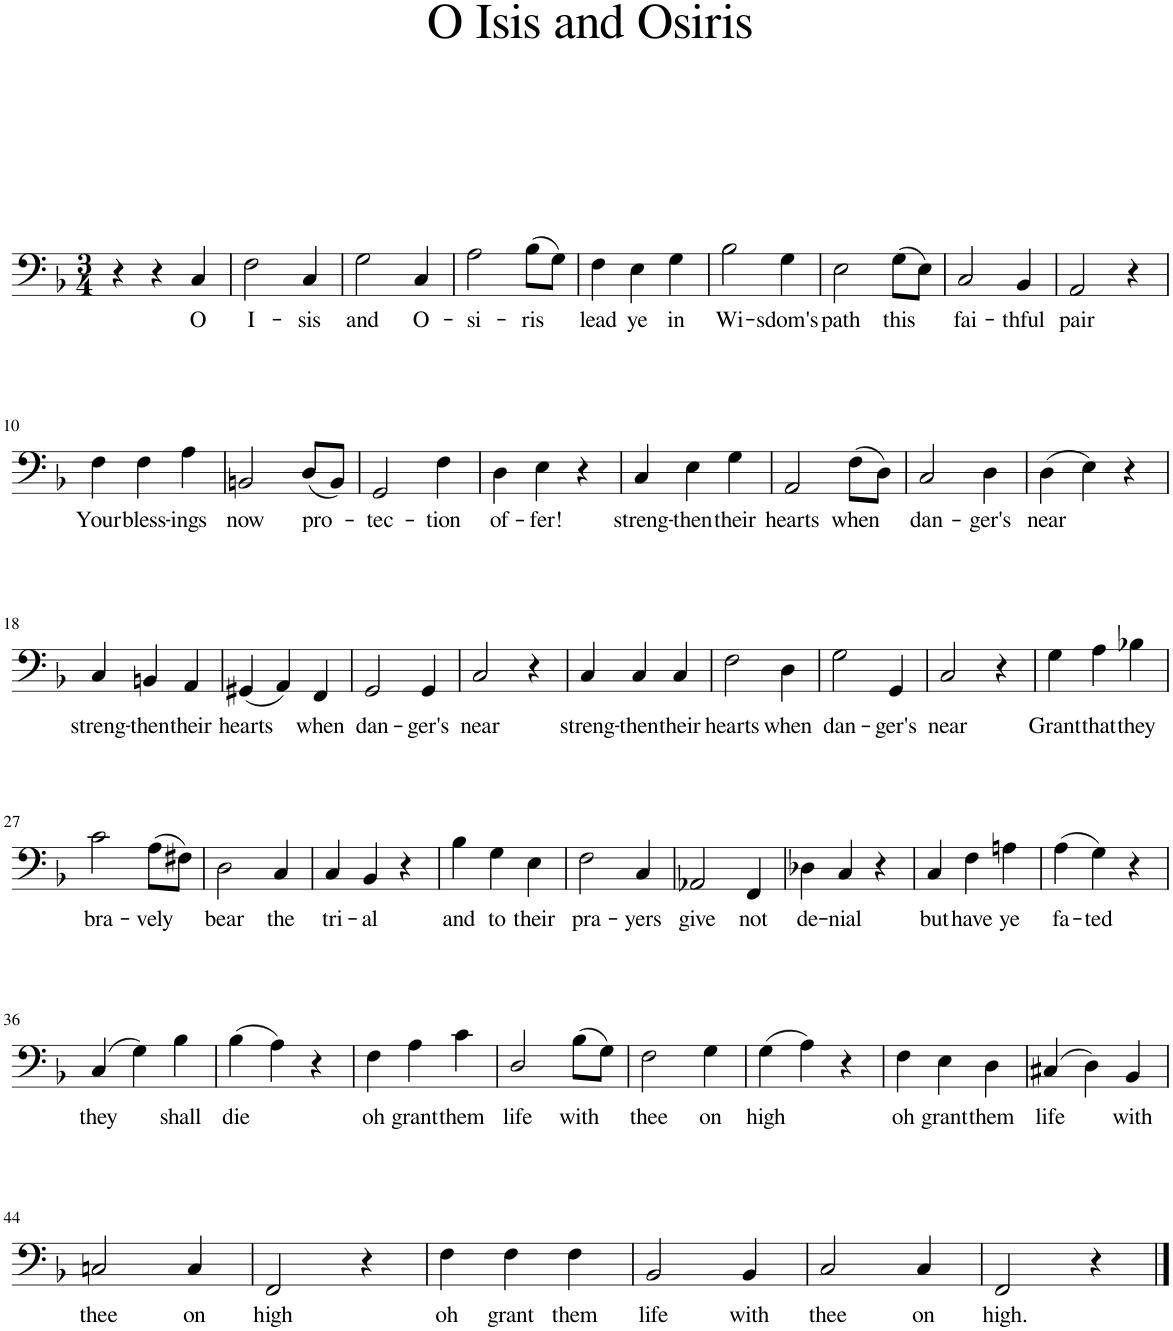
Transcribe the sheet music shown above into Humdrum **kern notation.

**kern	**text
*part1	*part1
*staff1	*staff1
*I"Bass	*
*I'B.	*
*clefF4	*
*k[b-]	*
*M3/4	*
=1	=1
4r	.
4r	.
!	!LO:LY:b
4C/	O
=2	=2
!	!LO:LY:b
2F\	I-
!	!LO:LY:b
4C/	-sis
=3	=3
!	!LO:LY:b
2G\	and
!	!LO:LY:b
4C/	O-
=4	=4
!	!LO:LY:b
2A\	-si-
!	!LO:LY:b
(8B-\L	-ris
8G\J)	.
=5	=5
!	!LO:LY:b
4F\	lead
!	!LO:LY:b
4E\	ye
!	!LO:LY:b
4G\	in
=6	=6
!	!LO:LY:b
2B-\	Wi-
!	!LO:LY:b
4G\	-sdom's
=7	=7
!	!LO:LY:b
2E\	path
!	!LO:LY:b
(8G\L	this
8E\J)	.
=8	=8
!	!LO:LY:b
2C/	fai-
!	!LO:LY:b
4BB-/	-thful
=9	=9
!	!LO:LY:b
2AA/	pair
4r	.
!!LO:LB:g=z
=10	=10
!	!LO:LY:b
4F\	Your
!	!LO:LY:b
4F\	bless-
!	!LO:LY:b
4A\	-ings
=11	=11
!	!LO:LY:b
2BBn/	now
!	!LO:LY:b
(8D/L	pro-
8BB/J)	.
=12	=12
!	!LO:LY:b
2GG/	tec-
!	!LO:LY:b
4F\	-tion
=13	=13
!	!LO:LY:b
4D\	of-
!	!LO:LY:b
4E\	-fer!
4r	.
=14	=14
!	!LO:LY:b
4C/	streng-
!	!LO:LY:b
4E\	-then
!	!LO:LY:b
4G\	their
=15	=15
!	!LO:LY:b
2AA/	hearts
!	!LO:LY:b
(8F\L	when
8D\J)	.
=16	=16
!	!LO:LY:b
2C/	dan-
!	!LO:LY:b
4D\	-ger's
=17	=17
!	!LO:LY:b
(4D\	near
4E\)	.
4r	.
!!LO:LB:g=z
=18	=18
!	!LO:LY:b
4C/	streng-
!	!LO:LY:b
4BBn/	-then
!	!LO:LY:b
4AA/	their
=19	=19
!	!LO:LY:b
(4GG#X/	hearts
4AA/)	.
!	!LO:LY:b
4FF/	when
=20	=20
!	!LO:LY:b
2GG/	dan-
!	!LO:LY:b
4GG/	-ger's
=21	=21
!	!LO:LY:b
2C/	near
4r	.
=22	=22
!	!LO:LY:b
4C/	streng-
!	!LO:LY:b
4C/	-then
!	!LO:LY:b
4C/	their
=23	=23
!	!LO:LY:b
2F\	hearts
!	!LO:LY:b
4D\	when
=24	=24
!	!LO:LY:b
2G\	dan-
!	!LO:LY:b
4GG/	-ger's
=25	=25
!	!LO:LY:b
2C/	near
4r	.
=26	=26
!	!LO:LY:b
4G\	Grant
!	!LO:LY:b
4A\	that
!	!LO:LY:b
4B-X\	they
!!LO:LB:g=z
=27	=27
!	!LO:LY:b
2c\	bra-
!	!LO:LY:b
(8A\L	-vely
8F#X\J)	.
=28	=28
!	!LO:LY:b
2D\	bear
!	!LO:LY:b
4C/	the
=29	=29
!	!LO:LY:b
4C/	tri-
!	!LO:LY:b
4BB-/	-al
4r	.
=30	=30
!	!LO:LY:b
4B-\	and
!	!LO:LY:b
4G\	to
!	!LO:LY:b
4E\	their
=31	=31
!	!LO:LY:b
2F\	pra-
!	!LO:LY:b
4C/	-yers
=32	=32
!	!LO:LY:b
2AA-X/	give
!	!LO:LY:b
4FF/	not
=33	=33
!	!LO:LY:b
4D-X\	de-
!	!LO:LY:b
4C/	-nial
4r	.
=34	=34
!	!LO:LY:b
4C/	but
!	!LO:LY:b
4F\	have
!	!LO:LY:b
4An\	ye
=35	=35
!	!LO:LY:b
(4A\	fa-
!	!LO:LY:b
4G\)	ted
4r	.
!!LO:LB:g=z
=36	=36
!	!LO:LY:b
(4C/	they
4G\)	.
!	!LO:LY:b
4B-\	shall
=37	=37
!	!LO:LY:b
(4B-\	die
4A\)	.
4r	.
=38	=38
!	!LO:LY:b
4F\	oh
!	!LO:LY:b
4A\	grant
!	!LO:LY:b
4c\	them
=39	=39
!	!LO:LY:b
2BB-/	life
!	!LO:LY:b
(8B-\L	with
8G\J)	.
=40	=40
!	!LO:LY:b
2F\	thee
!	!LO:LY:b
4G\	on
=41	=41
!	!LO:LY:b
(4G\	high
4A\)	.
4r	.
=42	=42
!	!LO:LY:b
4F\	oh
!	!LO:LY:b
4E\	grant
!	!LO:LY:b
4D\	them
=43	=43
!	!LO:LY:b
(4C#X/	life
4D\)	.
!	!LO:LY:b
4BB-/	with
!!LO:LB:g=z
=44	=44
!	!LO:LY:b
2Cn/	thee
!	!LO:LY:b
4C/	on
=45	=45
!	!LO:LY:b
2FF/	high
4r	.
=46	=46
!	!LO:LY:b
4F\	oh
!	!LO:LY:b
4F\	grant
!	!LO:LY:b
4F\	them
=47	=47
!	!LO:LY:b
2BB-/	life
!	!LO:LY:b
4BB-/	with
=48	=48
!	!LO:LY:b
2C/	thee
!	!LO:LY:b
4C/	on
=49	=49
!	!LO:LY:b
2FF/	high.
4r	.
==	==
*-	*-
